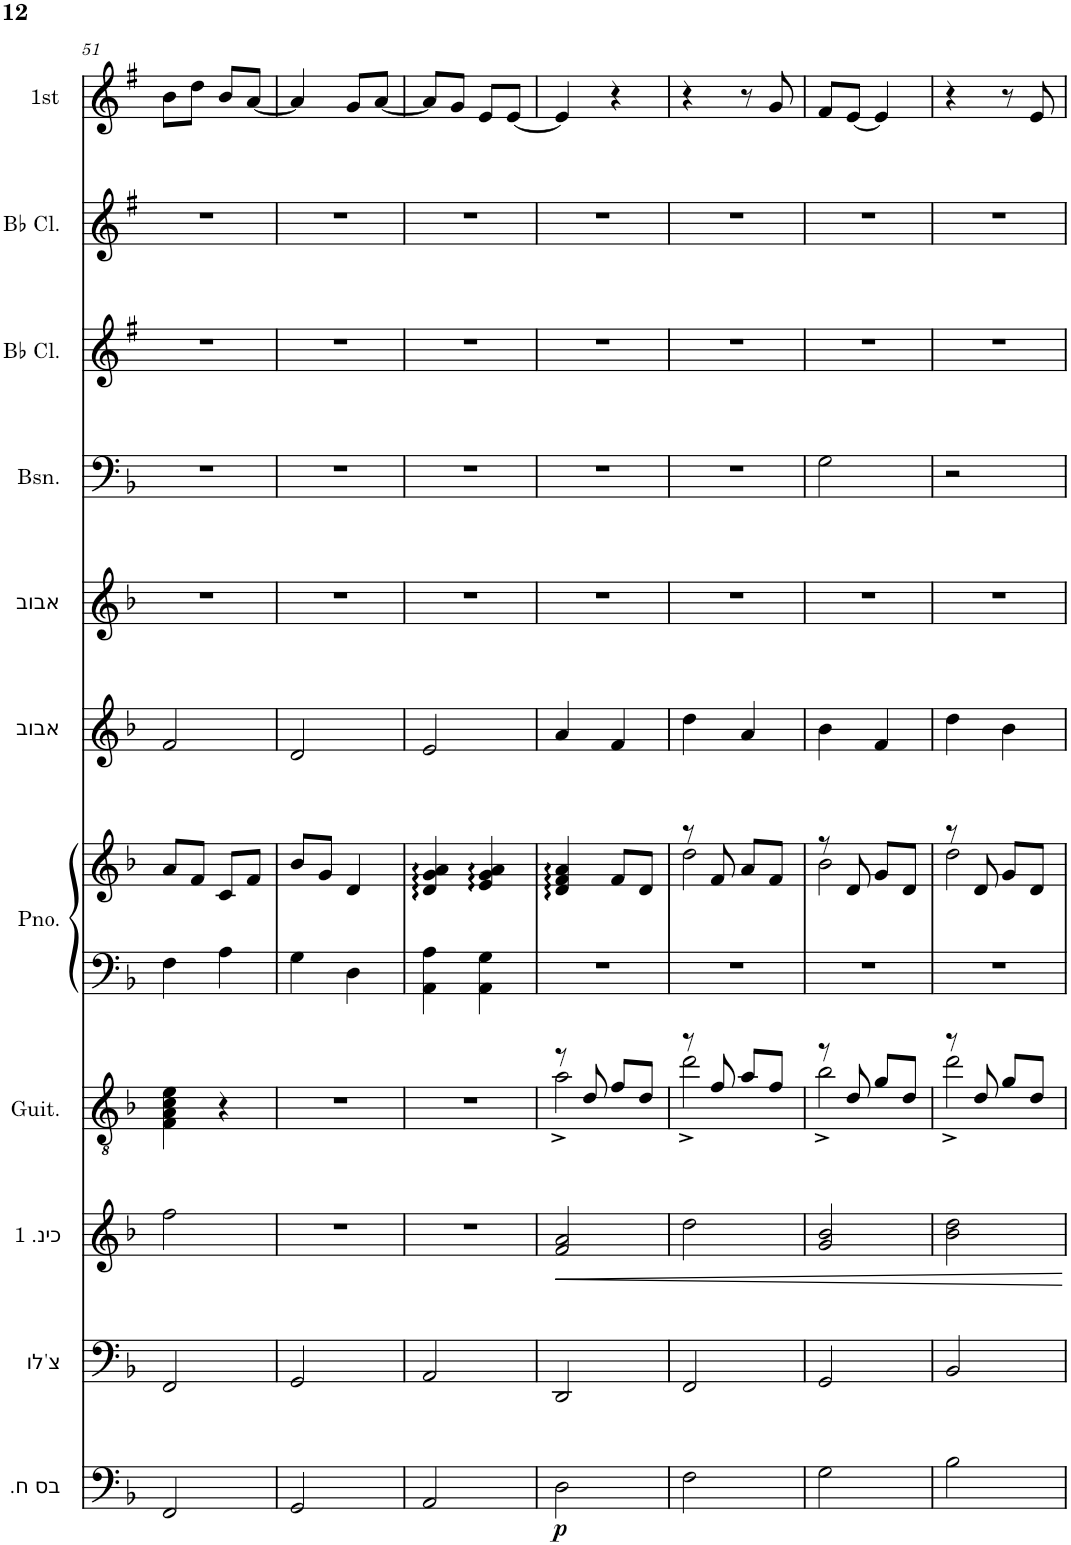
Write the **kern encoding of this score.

**kern	**dynam	**kern	**kern	**kern	**kern	**kern	**kern	**kern	**kern	**kern	**kern	**kern
*part11	*part11	*part10	*part9	*part8	*part7	*part7	*part6	*part5	*part4	*part3	*part2	*part1
*staff12	*staff12	*staff11	*staff10	*staff9	*staff8	*staff7	*staff6	*staff5	*staff4	*staff3	*staff2	*staff1
*I"בס חשמלית	*	*I"צ'לו	*I"כינור 1	*I"גיטרה קלאסית	*I"פסנתר	*	*I"אבוב	*I"אבוב	*I"באסון	*I"קלרינט בסי במול	*I"קלרינט בסי במול	*I"voice 1
!!LO:PB:g=z
*clefF4	*	*clefF4	*clefG2	*clefGv2	*clefF4	*clefG2	*clefG2	*clefG2	*clefF4	*clefG2	*clefG2	*clefG2
*Trd7c12	*	*	*	*	*	*	*	*	*	*Trd1c2	*Trd1c2	*Trd8c14
*k[b-]	*	*k[b-]	*k[b-]	*k[b-]	*k[b-]	*k[b-]	*k[b-]	*k[b-]	*k[b-]	*k[f#]	*k[f#]	*k[f#]
*M2/4	*	*M2/4	*M2/4	*M2/4	*M2/4	*M2/4	*M2/4	*M2/4	*M2/4	*M2/4	*M2/4	*M2/4
=51	=51	=51	=51	=51	=51	=51	=51	=51	=51	=51	=51	=51
2FF/	.	2FF/	2ff\	4F\ 4A\ 4c\ 4e\	4F\	8a/L	2f/	2r	2r	2r	2r	8b\L
.	.	.	.	.	.	8f/J	.	.	.	.	.	8dd\J
.	.	.	.	4r	4A\	8c/L	.	.	.	.	.	8b/L
.	.	.	.	.	.	8f/J	.	.	.	.	.	[8a/J
=52	=52	=52	=52	=52	=52	=52	=52	=52	=52	=52	=52	=52
2GG/	.	2GG/	2r	2r	4G\	8b-/L	2d/	2r	2r	2r	2r	4a/]
.	.	.	.	.	.	8g/J	.	.	.	.	.	.
.	.	.	.	.	4D\	4d/	.	.	.	.	.	8g/L
.	.	.	.	.	.	.	.	.	.	.	.	[8a/J
=53	=53	=53	=53	=53	=53	=53	=53	=53	=53	=53	=53	=53
2AA/	.	2AA/	2r	2r	4AA\ 4A\	4d/ 4g/ 4a/	2e/	2r	2r	2r	2r	8a/L]
.	.	.	.	.	.	.	.	.	.	.	.	8g/J
.	.	.	.	.	4AA\ 4G\	4e/ 4g/ 4a/	.	.	.	.	.	8e/L
.	.	.	.	.	.	.	.	.	.	.	.	[8e/J
=54	=54	=54	=54	=54	=54	=54	=54	=54	=54	=54	=54	=54
*	*	*	*	*^	*	*	*	*	*	*	*	*
!	!LO:DY:b	!	!	!	!	!	!	!	!	!	!	!	!
2D\	p	2DD/	2f/ 2a/	8r	2a^\	2r	4d/ 4f/ 4a/	4a/	2r	2r	2r	2r	4e/]
.	.	.	.	8d/	.	.	.	.	.	.	.	.	.
.	.	.	.	8f/L	.	.	8f/L	4f/	.	.	.	.	4r
.	.	.	.	8d/J	.	.	8d/J	.	.	.	.	.	.
=55	=55	=55	=55	=55	=55	=55	=55	=55	=55	=55	=55	=55	=55
*	*	*	*	*	*	*	*^	*	*	*	*	*	*
2F\	.	2FF/	2dd\	8r	2dd^\	2r	8r	2dd\	4dd\	2r	2r	2r	2r	4r
.	.	.	.	8f/	.	.	8f/	.	.	.	.	.	.	.
.	.	.	.	8a/L	.	.	8a/L	.	4a/	.	.	.	.	8r
.	.	.	.	8f/J	.	.	8f/J	.	.	.	.	.	.	8g/
=56	=56	=56	=56	=56	=56	=56	=56	=56	=56	=56	=56	=56	=56	=56
2G\	.	2GG/	2g/ 2b-/	8r	2b-^\	2r	8r	2b-\	4b-\	2r	2G\	2r	2r	8f#/L
.	.	.	.	8d/	.	.	8d/	.	.	.	.	.	.	[8e/J
.	.	.	.	8g/L	.	.	8g/L	.	4f/	.	.	.	.	4e/]
.	.	.	.	8d/J	.	.	8d/J	.	.	.	.	.	.	.
=57	=57	=57	=57	=57	=57	=57	=57	=57	=57	=57	=57	=57	=57	=57
2B-\	.	2BB-/	2b-\ 2dd\	8r	2dd^\	2r	8r	2dd\	4dd\	2r	2r	2r	2r	4r
.	.	.	.	8d/	.	.	8d/	.	.	.	.	.	.	.
.	.	.	.	8g/L	.	.	8g/L	.	4b-\	.	.	.	.	8r
.	.	.	.	8d/J	.	.	8d/J	.	.	.	.	.	.	8e/
*	*	*	*	*v	*v	*	*v	*v	*	*	*	*	*	*
=	=	=	=	=	=	=	=	=	=	=	=	=
*-	*-	*-	*-	*-	*-	*-	*-	*-	*-	*-	*-	*-
